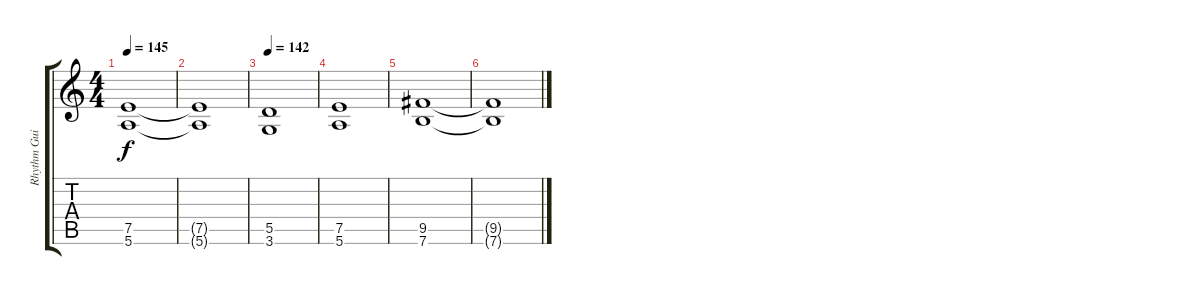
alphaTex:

\track ("Rhythm Guitar" "Rhythm Gui") {instrument distortionguitar}
\staff {score tabs}
\tuning (E4 B3 G3 D3 A2 E2) {hide}
\ts (4 4)
\tempo 145
\clef g2
\ks c
(7.5 5.6).1{dy f} |
(7.5{t} 5.6{t}).1 |
\tempo 142
(5.5 3.6).1 |
(7.5 5.6).1 |
(9.5 7.6).1 |
(9.5{t} 7.6{t}).1
